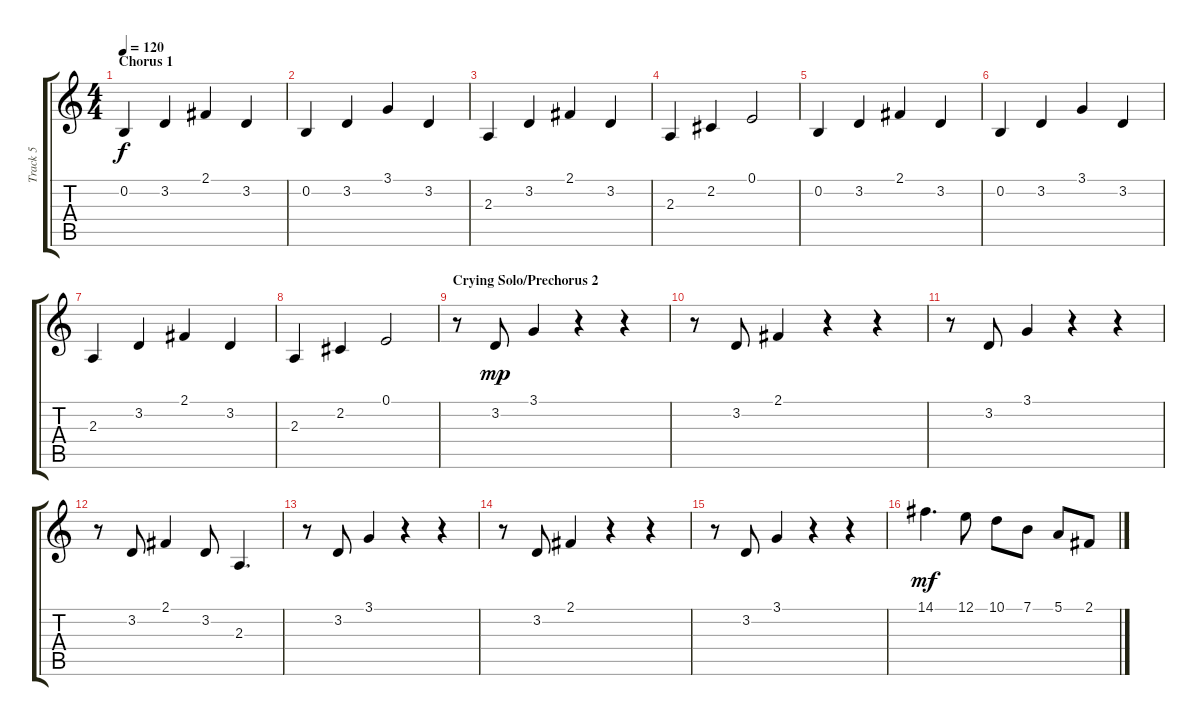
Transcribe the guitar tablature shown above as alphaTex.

\track ("Track 5" "Track 5") {instrument musicbox}
\staff {score tabs}
\tuning (E4 B3 G3 D3 A2 E2) {hide}
\ts (4 4)
\section ("" "Chorus 1")
\tempo 120
\clef g2
\ks c
0.2.4{dy f} 3.2.4 2.1.4 3.2.4 |
0.2.4 3.2.4 3.1.4 3.2.4 |
2.3.4 3.2.4 2.1.4 3.2.4 |
2.3.4 2.2.4 0.1.2 |
0.2.4 3.2.4 2.1.4 3.2.4 |
0.2.4 3.2.4 3.1.4 3.2.4 |
2.3.4 3.2.4 2.1.4 3.2.4 |
2.3.4 2.2.4 0.1.2 |
\section ("" "Crying Solo/Prechorus 2")
r.8 3.2.8{dy mp} 3.1.4 r.4 r.4 |
r.8 3.2.8 2.1.4 r.4 r.4 |
r.8 3.2.8 3.1.4 r.4 r.4 |
r.8 3.2.8 2.1.4 3.2.8 2.3.4{d} |
r.8 3.2.8 3.1.4 r.4 r.4 |
r.8 3.2.8 2.1.4 r.4 r.4 |
r.8 3.2.8 3.1.4 r.4 r.4 |
14.1.4{d dy mf} 12.1.8 10.1.8 7.1.8 5.1.8 2.1.8
